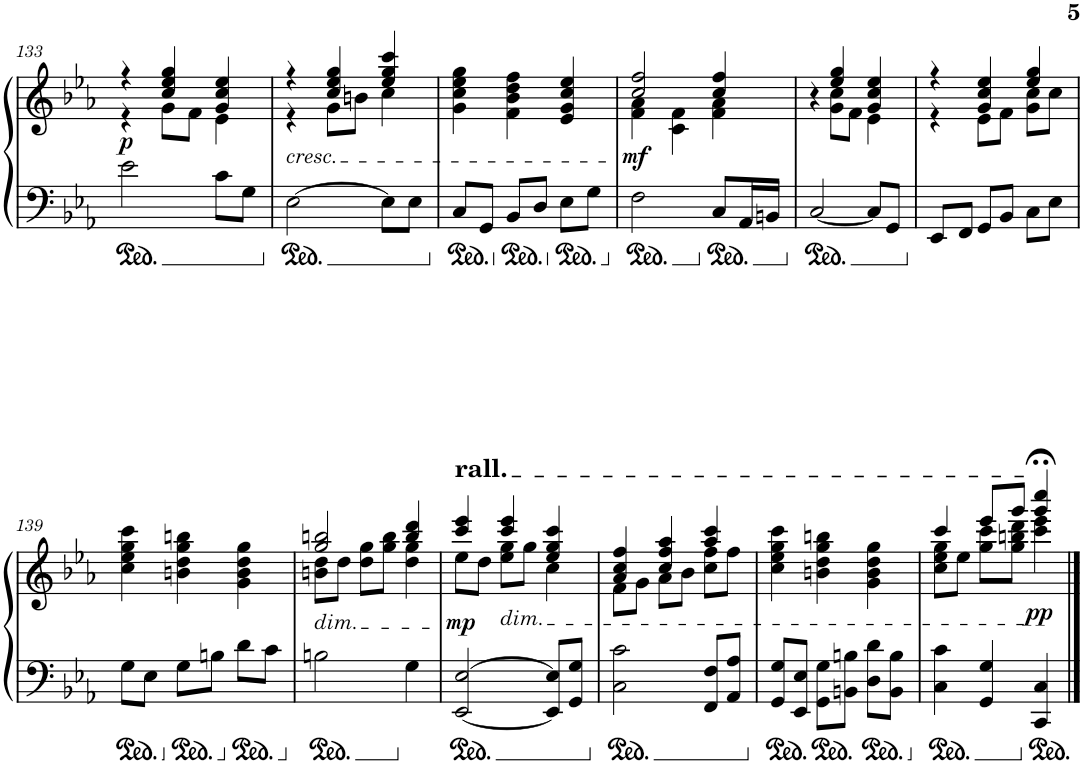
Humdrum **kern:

**kern	**kern	**dynam
*part1	*part1	*part1
*staff2	*staff1	*staff1/2
*I"Piano	*	*
*I'Pno.	*	*
!!LO:PB:g=z
*clefF4	*clefG2	*
*k[b-e-a-]	*k[b-e-a-]	*
*M3/4	*M3/4	*
=133	=133	=133
*	*^	*
!	!	!	!LO:DY:b
2e-\	4r	4r	p
.	4cc/ 4ee-/ 4gg/	8g\L	.
.	.	8f\J	.
8c\L	4g/ 4cc/ 4ee-/	4e-\	.
8G\J	.	.	.
=134	=134	=134	=134
!	!LO:TX:b:i:t=cresc.	!	!
[2E-\	4r	4r	.
.	4cc/ 4ee-/ 4gg/	8g\L	.
.	.	8bn\J	.
8E-\L]	4ee-/ 4gg/ 4ccc/	4cc\	.
8E-\J	.	.	.
*	*v	*v	*
=135	=135	=135
8C/L	4g\ 4cc\ 4ee-\ 4gg\	.
8GG/J	.	.
8BB-/L	4f\ 4b-\ 4dd\ 4ff\	.
8D/J	.	.
8E-\L	4e-/ 4g/ 4cc/ 4ee-/	.
8G\J	.	.
=136	=136	=136
*	*^	*
!	!	!	!LO:DY:b
2F\	2cc/ 2ff/	4f\ 4a-\	mf
.	.	4c\ 4f\	.
8C/L	4cc/ 4ff/	4f\ 4a-\	.
16AA-/L	.	.	.
16BBn/JJ	.	.	.
=137	=137	=137	=137
[2C/	4r	4ryy	.
.	4ee-/ 4gg/	8g\ 8cc\L	.
.	.	8f\J	.
8C/L]	4g/ 4cc/ 4ee-/	4e-\	.
8GG/J	.	.	.
=138	=138	=138	=138
8EE-/L	4r	4r	.
8FF/J	.	.	.
8GG/L	4g/ 4cc/ 4ee-/	8e-\L	.
8BB-/J	.	8f\J	.
8C\L	4ee-/ 4gg/	8g\ 8cc\L	.
8E-\J	.	8cc\J	.
*	*v	*v	*
!!LO:LB:g=z
=139	=139	=139
8G\L	4cc\ 4ee-\ 4gg\ 4ccc\	.
8E-\J	.	.
8G\L	4bn\ 4dd\ 4gg\ 4bbn\	.
8Bn\J	.	.
8d\L	4g\ 4b\ 4dd\ 4gg\	.
8c\J	.	.
=140	=140	=140
*	*^	*
!	!LO:TX:b:i:t=dim.	!	!
2Bn\	2gg/ 2bbn/	8bn\ 8dd\L	.
.	.	8dd\J	.
.	.	8dd\ 8gg\L	.
.	.	8gg\ 8bb\J	.
4G\	4bb/ 4ddd/	4dd\ 4gg\	.
=141	=141	=141	=141
!	!LO:TX:a:t=rall.	!	!
!	!	!	!LO:DY:b
[2EE-/ [2E-/	4ccc/ 4eee-/	8ee-\L	mp
.	.	8dd\J	.
!	!LO:TX:b:i:t=dim.	!	!
.	4ccc/ 4eee-/	8ee-\ 8gg\L	.
.	.	8gg\J	.
8EE-/] 8E-/]L	4ee-/ 4gg/ 4ccc/	4cc\	.
8GG/ 8G/J	.	.	.
=142	=142	=142	=142
2C\ 2c\	4a-/ 4cc/ 4ff/	8f\L	.
.	.	8g\J	.
.	4cc/ 4ff/ 4aa-/	8a-\L	.
.	.	8b-\J	.
8FF/ 8F/L	4aa-/ 4ccc/	8cc\ 8ff\L	.
8AA-/ 8A-/J	.	8ff\J	.
*	*v	*v	*
=143	=143	=143
8GG/ 8G/L	4cc\ 4ee-\ 4gg\ 4ccc\	.
8EE-/ 8E-/J	.	.
8GG\ 8G\L	4bn\ 4dd\ 4gg\ 4bbn\	.
8BBn\ 8Bn\J	.	.
8D\ 8d\L	4g\ 4b\ 4dd\ 4gg\	.
8BB\ 8B\J	.	.
=144	=144	=144
*	*^	*
4C\ 4c\	4ccc/	8cc\ 8ee-\ 8gg\L	.
.	.	8ee-\J	.
4GG/ 4G/	8eee-/L	8gg\ 8ccc\L	.
.	8ggg/J	8gg\ 8bbn\ 8ddd\J	.
!	!	!	!LO:DY:b
4CC/ 4C/	4ggg/;< 4cccc/;<	4ccc\ 4eee-\	pp
*	*v	*v	*
==	==	==
*-	*-	*-
